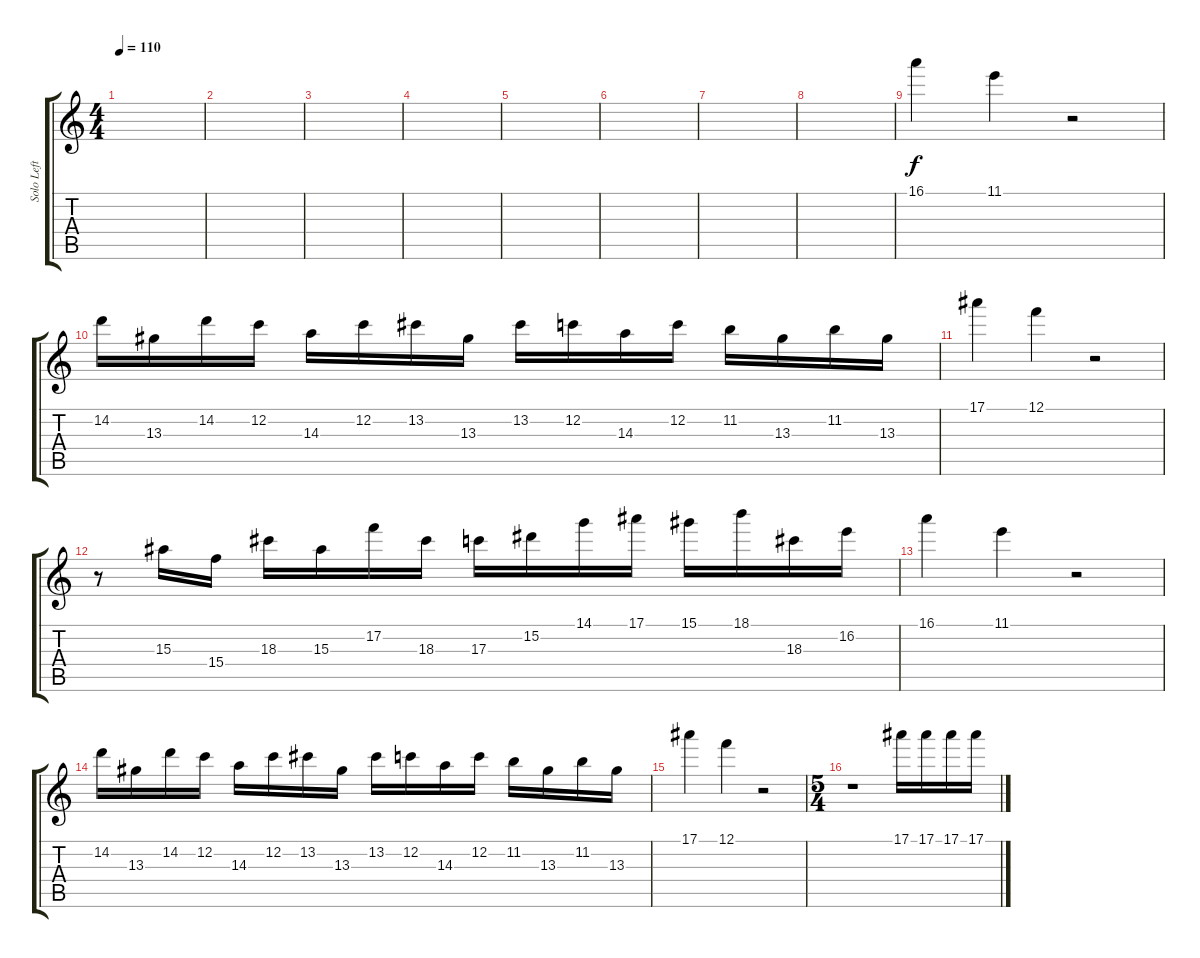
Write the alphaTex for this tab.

\track ("Solo Left" "Solo Left") {instrument distortionguitar}
\staff {score tabs}
\tuning (F4 C4 G3 D3 A2 E2) {hide}
\ts (4 4)
\tempo 110
\clef g2
\ks c
|
|
|
|
|
|
|
|
16.1.4 11.1.4 r.2 |
14.2.16 13.3.16 14.2.16 12.2.16 14.3.16 12.2.16 13.2.16 13.3.16 13.2.16 12.2.16 14.3.16 12.2.16 11.2.16 13.3.16 11.2.16 13.3.16 |
17.1.4 12.1.4 r.2 |
r.8 15.3.16 15.4.16 18.3.16 15.3.16 17.2.16 18.3.16 17.3.16 15.2.16 14.1.16 17.1.16 15.1.16 18.1.16 18.3.16 16.2.16 |
16.1.4 11.1.4 r.2 |
14.2.16 13.3.16 14.2.16 12.2.16 14.3.16 12.2.16 13.2.16 13.3.16 13.2.16 12.2.16 14.3.16 12.2.16 11.2.16 13.3.16 11.2.16 13.3.16 |
17.1.4 12.1.4 r.2 |
\ts (5 4)
r.1 17.1.16 17.1.16 17.1.16 17.1.16
